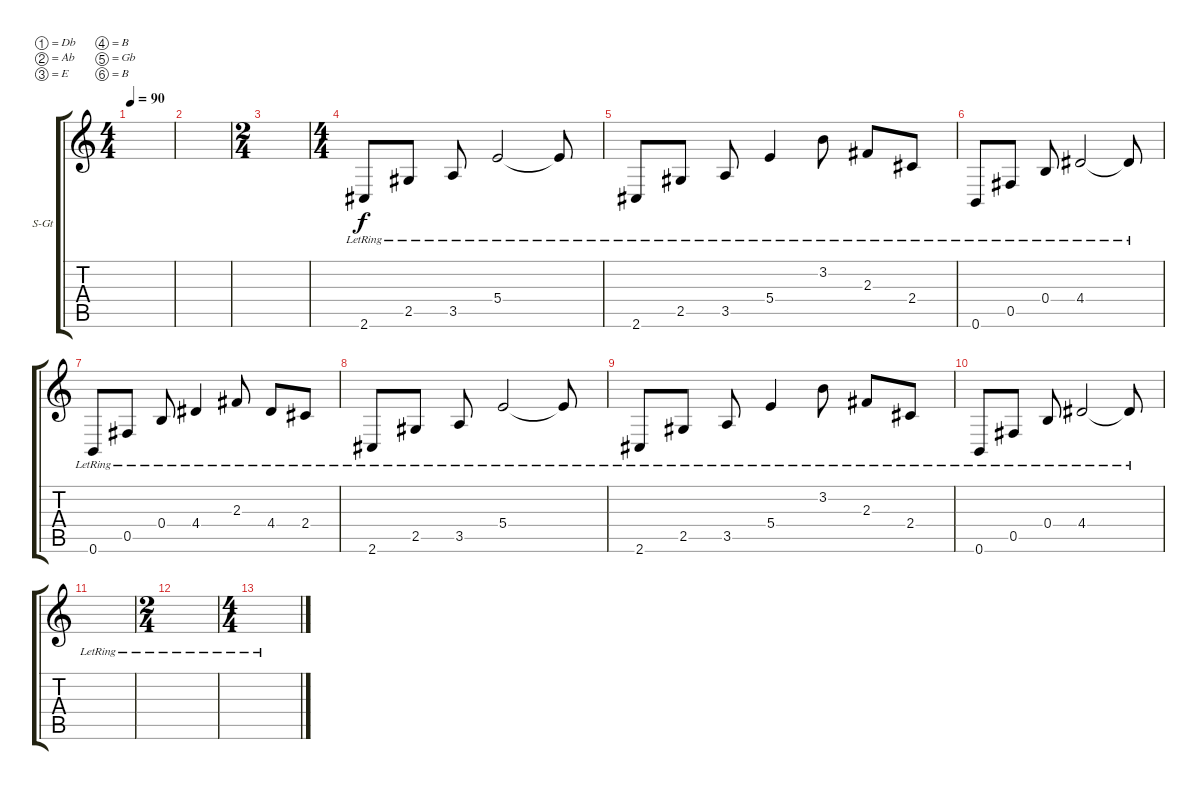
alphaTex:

\defaultSystemsLayout 4
\bracketExtendMode groupsimilarinstruments
\firstSystemTrackNameOrientation horizontal
\otherSystemsTrackNameOrientation horizontal
\track ("Steel Guitar" "S-Gt") {instrument acousticguitarsteel}
\staff {score tabs}
\tuning (Db4 Ab3 E3 B2 Gb2 B1)
\ts (4 4)
\tempo 90
\clef g2
\ks c
|
|
\ts (2 4)
|
\ts (4 4)
2.6{lr}.8 2.5{lr}.8 3.5{lr}.8 5.4{lr}.2 5.4{lr t}.8 |
2.6{lr}.8 2.5{lr}.8 3.5{lr}.8 5.4{lr}.4 3.2{lr}.8 2.3{lr}.8 2.4{lr}.8 |
0.6{lr}.8 0.5{lr}.8 0.4{lr}.8 4.4{lr}.2 4.4{lr t}.8 |
0.6{lr}.8 0.5{lr}.8 0.4{lr}.8 4.4{lr}.4 2.3{lr}.8 4.4{lr}.8 2.4{lr}.8 |
2.6{lr}.8 2.5{lr}.8 3.5{lr}.8 5.4{lr}.2 5.4{lr t}.8 |
2.6{lr}.8 2.5{lr}.8 3.5{lr}.8 5.4{lr}.4 3.2{lr}.8 2.3{lr}.8 2.4{lr}.8 |
0.6{lr}.8 0.5{lr}.8 0.4{lr}.8 4.4{lr}.2 4.4{lr t}.8 |
|
\ts (2 4)
|
\ts (4 4)
